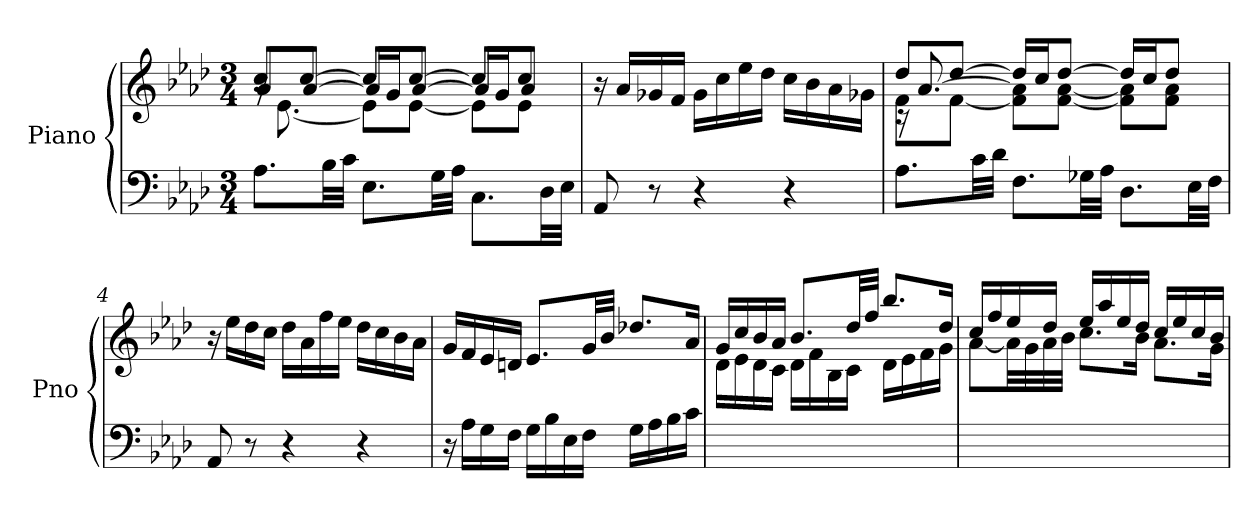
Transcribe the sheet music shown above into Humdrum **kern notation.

**kern	**kern
*part1	*part1
*staff2	*staff1
*I"Piano	*
*I'Pno	*
*clefF4	*clefG2
*k[b-e-a-d-]	*k[b-e-a-d-]
*M3/4	*M3/4
*MM48	*MM48
=1	=1
*	*^
*	*	*^
8.A-\L	8cc/L	16r	8a-/L
.	.	[8.e-\	.
.	[8cc/J	.	[8a-/J
32B-\LL	.	.	.
32c\JJJ	.	.	.
8.E-\L	8cc/L]	8e-\L]	16a-/LL]
.	.	.	16g/J
.	[8cc/J	[8e-\J	[8a-/J
32G\LL	.	.	.
32A-\JJJ	.	.	.
8.C\L	8cc/L]	8e-\L]	16a-/LL]
.	.	.	16g/J
.	8cc/J	8e-\J	8a-/J
32D-\LL	.	.	.
32E-\JJJ	.	.	.
*	*v	*v	*v
=2	=2
8AA-/	16r
.	16a-/LL
8r	16g-X/
.	16f/JJ
4r	16g-\LL
.	16cc\
.	16ee-\
.	16dd-\JJ
4r	16cc\LL
.	16b-\
.	16a-\
.	16g-X\JJ
=3	=3
*	*^
*	*	*^
8.A-\L	8dd-/L	8f\L	16rc
.	.	.	[8.a-/
.	[8dd-/J	[8f\J	.
32c\LL	.	.	.
32d-\JJJ	.	.	.
8.F\L	16dd-/LL]	8f\] 8a-\]L	2ryy
.	16cc/J	.	.
.	[8dd-/J	[8f\ [8a-\J	.
32G-X\LL	.	.	.
32A-\JJJ	.	.	.
8.D-\L	16dd-/LL]	8f\] 8a-\]L	.
.	16cc/J	.	.
.	8dd-/J	8f\ 8a-\J	.
32E-\LL	.	.	.
32F\JJJ	.	.	.
*	*v	*v	*v
!!LO:LB:g=z
=4	=4
8AA-/	16r
.	16ee-\LL
8r	16dd-\
.	16cc\JJ
4r	16dd-\LL
.	16a-\
.	16ff\
.	16ee-\JJ
4r	16dd-\LL
.	16cc\
.	16b-\
.	16a-\JJ
=5	=5
16r	16g/LL
16A-\LL	16f/
16G\	16e-/
16F\JJ	16dn/JJ
16G\LL	8.e-/L
16B-\	.
16E-\	.
16F\JJ	32g/LL
.	32b-/JJJ
16G\LL	8.dd-X/L
16A-\	.
16B-\	.
16c\JJ	16a-/Jk
=6	=6
*	*^
2.ryy	16g/LL	16d-\LL
.	16cc/	16e-\
.	16b-/	16d-\
.	16a-/JJ	16c\JJ
.	8.b-/L	16d-\LL
.	.	16f\
.	.	16B-\
.	32dd-/LL	16c\JJ
.	32ff/JJJ	.
.	8.bb-/L	16d-\LL
.	.	16e-\
.	.	16f\
.	16dd-/Jk	16g\JJ
=7	=7	=7
2.ryy	16cc/LL	[8a-\L
.	16ff/	.
.	16ee-/	32a-\LL]
.	.	32g\
.	16dd-/JJ	32a-\
.	.	32b-\JJJ
.	16ee-/LL	8.cc\L
.	16aa-/	.
.	16ee-/	.
.	16dd-/JJ	16b-\Jk
.	16cc/LL	8.a-\L
.	16ee-/	.
.	16cc/	.
.	16b-/JJ	16g\Jk
*	*v	*v
=	=
*-	*-
